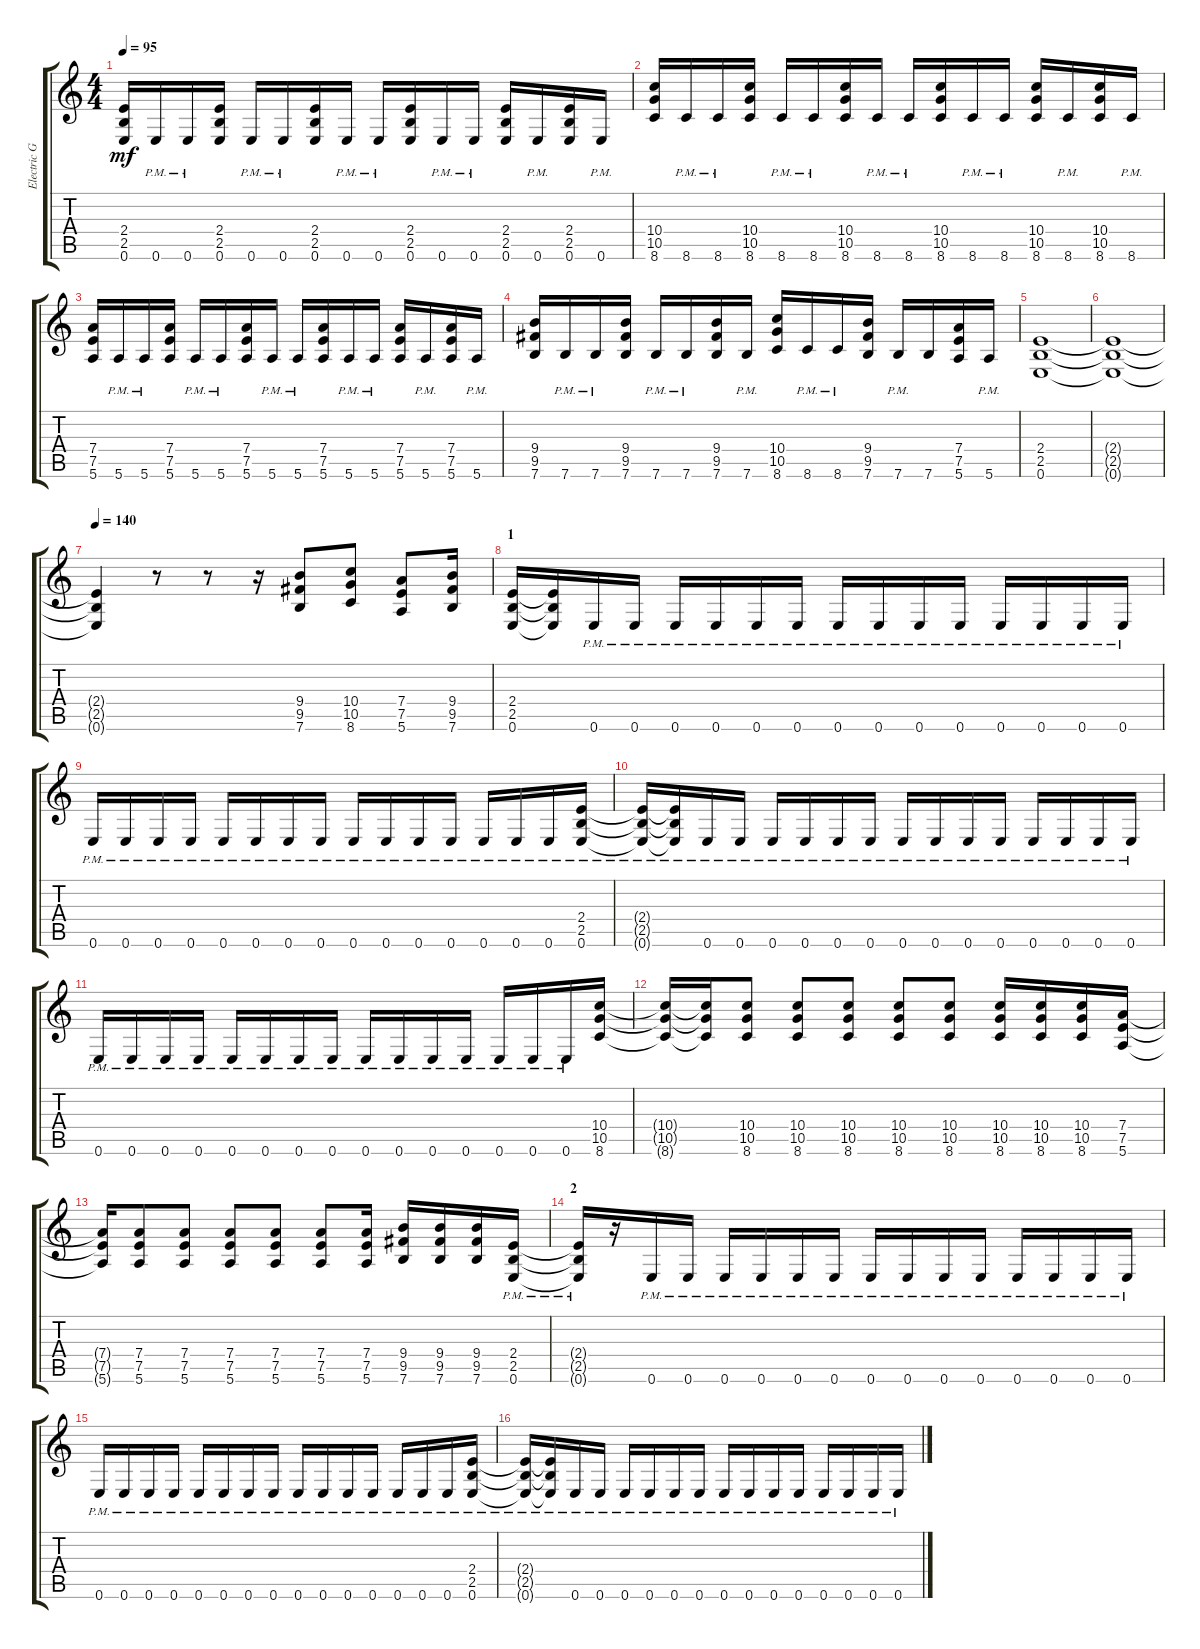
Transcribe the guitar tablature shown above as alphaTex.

\track ("Electric Guitar" "Electric G") {instrument distortionguitar}
\staff {score tabs}
\tuning (E4 B3 G3 D3 A2 E2) {hide}
\ts (4 4)
\tempo 95
\clef g2
\ks c
(2.4 2.5 0.6).16{dy mf} 0.6{pm}.16 0.6{pm}.16 (2.4 2.5 0.6).16 0.6{pm}.16 0.6{pm}.16 (2.4 2.5 0.6).16 0.6{pm}.16 0.6{pm}.16 (2.4 2.5 0.6).16 0.6{pm}.16 0.6{pm}.16 (2.4 2.5 0.6).16 0.6{pm}.16 (2.4 2.5 0.6).16 0.6{pm}.16 |
(10.4 10.5 8.6).16 8.6{pm}.16 8.6{pm}.16 (10.4 10.5 8.6).16 8.6{pm}.16 8.6{pm}.16 (10.4 10.5 8.6).16 8.6{pm}.16 8.6{pm}.16 (10.4 10.5 8.6).16 8.6{pm}.16 8.6{pm}.16 (10.4 10.5 8.6).16 8.6{pm}.16 (10.4 10.5 8.6).16 8.6{pm}.16 |
(7.4 7.5 5.6).16 5.6{pm}.16 5.6{pm}.16 (7.4 7.5 5.6).16 5.6{pm}.16 5.6{pm}.16 (7.4 7.5 5.6).16 5.6{pm}.16 5.6{pm}.16 (7.4 7.5 5.6).16 5.6{pm}.16 5.6{pm}.16 (7.4 7.5 5.6).16 5.6{pm}.16 (7.4 7.5 5.6).16 5.6{pm}.16 |
(9.4 9.5 7.6).16 7.6{pm}.16 7.6{pm}.16 (9.4 9.5 7.6).16 7.6{pm}.16 7.6{pm}.16 (9.4 9.5 7.6).16 7.6{pm}.16 (10.4 10.5 8.6).16 8.6{pm}.16 8.6{pm}.16 (9.4 9.5 7.6).16 7.6{pm}.16 7.6.16 (7.4 7.5 5.6).16 5.6{pm}.16 |
(2.4 2.5 0.6).1 |
(2.4{t} 2.5{t} 0.6{t}).1 |
\tempo 140
(2.4{t} 2.5{t} 0.6{t}).4 r.8 r.8 r.16 (9.4 9.5 7.6).8 (10.4 10.5 8.6).8 (7.4 7.5 5.6).8 (9.4 9.5 7.6).16 |
\section ("" "1")
(2.4 2.5 0.6).16 (2.4{t} 2.5{t} 0.6{t}).16 0.6{pm}.16 0.6{pm}.16 0.6{pm}.16 0.6{pm}.16 0.6{pm}.16 0.6{pm}.16 0.6{pm}.16 0.6{pm}.16 0.6{pm}.16 0.6{pm}.16 0.6{pm}.16 0.6{pm}.16 0.6{pm}.16 0.6{pm}.16 |
0.6{pm}.16 0.6{pm}.16 0.6{pm}.16 0.6{pm}.16 0.6{pm}.16 0.6{pm}.16 0.6{pm}.16 0.6{pm}.16 0.6{pm}.16 0.6{pm}.16 0.6{pm}.16 0.6{pm}.16 0.6{pm}.16 0.6{pm}.16 0.6{pm}.16 (2.4 2.5 0.6{pm}).16 |
(2.4{t} 2.5{t} 0.6{pm t}).16 (2.4{t} 2.5{t} 0.6{pm t}).16 0.6{pm}.16 0.6{pm}.16 0.6{pm}.16 0.6{pm}.16 0.6{pm}.16 0.6{pm}.16 0.6{pm}.16 0.6{pm}.16 0.6{pm}.16 0.6{pm}.16 0.6{pm}.16 0.6{pm}.16 0.6{pm}.16 0.6{pm}.16 |
0.6{pm}.16 0.6{pm}.16 0.6{pm}.16 0.6{pm}.16 0.6{pm}.16 0.6{pm}.16 0.6{pm}.16 0.6{pm}.16 0.6{pm}.16 0.6{pm}.16 0.6{pm}.16 0.6{pm}.16 0.6{pm}.16 0.6{pm}.16 0.6{pm}.16 (10.4 10.5 8.6).16 |
(10.4{t} 10.5{t} 8.6{t}).16 (10.4{t} 10.5{t} 8.6{t}).16 (10.4 10.5 8.6).8 (10.4 10.5 8.6).8 (10.4 10.5 8.6).8 (10.4 10.5 8.6).8 (10.4 10.5 8.6).8 (10.4 10.5 8.6).16 (10.4 10.5 8.6).16 (10.4 10.5 8.6).16 (7.4 7.5 5.6).16 |
(7.4{t} 7.5{t} 5.6{t}).16 (7.4 7.5 5.6).8 (7.4 7.5 5.6).8 (7.4 7.5 5.6).8 (7.4 7.5 5.6).8 (7.4 7.5 5.6).8 (7.4 7.5 5.6).16 (9.4 9.5 7.6).16 (9.4 9.5 7.6).16 (9.4 9.5 7.6).16 (2.4 2.5 0.6{pm}).16 |
\section ("" "2")
(2.4{t} 2.5{t} 0.6{pm t}).16 r.16 0.6{pm}.16 0.6{pm}.16 0.6{pm}.16 0.6{pm}.16 0.6{pm}.16 0.6{pm}.16 0.6{pm}.16 0.6{pm}.16 0.6{pm}.16 0.6{pm}.16 0.6{pm}.16 0.6{pm}.16 0.6{pm}.16 0.6{pm}.16 |
0.6{pm}.16 0.6{pm}.16 0.6{pm}.16 0.6{pm}.16 0.6{pm}.16 0.6{pm}.16 0.6{pm}.16 0.6{pm}.16 0.6{pm}.16 0.6{pm}.16 0.6{pm}.16 0.6{pm}.16 0.6{pm}.16 0.6{pm}.16 0.6{pm}.16 (2.4 2.5 0.6{pm}).16 |
(2.4{t} 2.5{t} 0.6{pm t}).16 (2.4{t} 2.5{t} 0.6{pm t}).16 0.6{pm}.16 0.6{pm}.16 0.6{pm}.16 0.6{pm}.16 0.6{pm}.16 0.6{pm}.16 0.6{pm}.16 0.6{pm}.16 0.6{pm}.16 0.6{pm}.16 0.6{pm}.16 0.6{pm}.16 0.6{pm}.16 0.6{pm}.16
